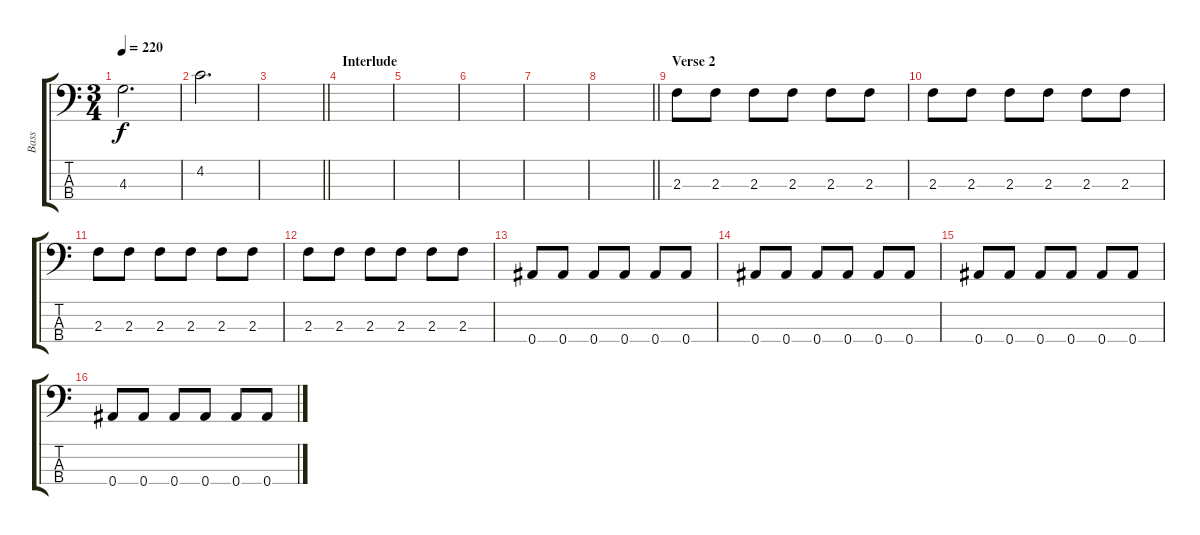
\track ("Bass" "Bass") {instrument electricbasspick}
\staff {score tabs}
\tuning (Db3 Ab2 Eb2 Bb1) {hide}
\ts (3 4)
\tempo 220
\clef f4
\ks c
4.3.2{d dy f} |
4.2.2{d} |
\barLineRight lightlight
|
\section ("" "Interlude")
|
|
|
|
\barLineRight lightlight
|
\section ("" "Verse 2")
2.3.8 2.3.8 2.3.8 2.3.8 2.3.8 2.3.8 |
2.3.8 2.3.8 2.3.8 2.3.8 2.3.8 2.3.8 |
2.3.8 2.3.8 2.3.8 2.3.8 2.3.8 2.3.8 |
2.3.8 2.3.8 2.3.8 2.3.8 2.3.8 2.3.8 |
0.4.8 0.4.8 0.4.8 0.4.8 0.4.8 0.4.8 |
0.4.8 0.4.8 0.4.8 0.4.8 0.4.8 0.4.8 |
0.4.8 0.4.8 0.4.8 0.4.8 0.4.8 0.4.8 |
0.4.8 0.4.8 0.4.8 0.4.8 0.4.8 0.4.8
